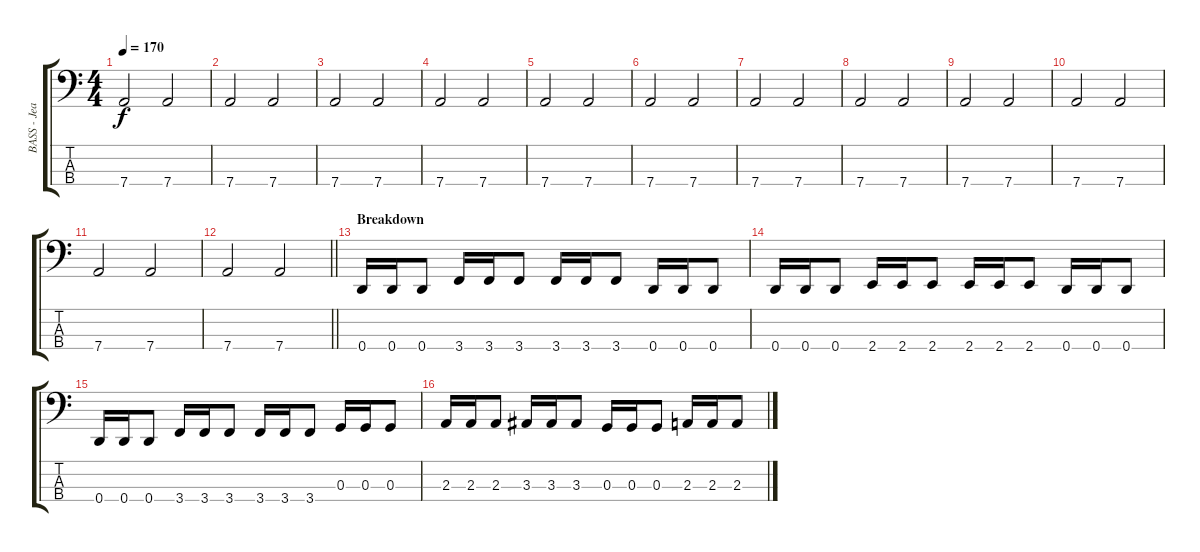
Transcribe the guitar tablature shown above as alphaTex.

\track ("BASS - Jean Michel Labadie" "BASS - Jea") {instrument electricbasspick}
\staff {score tabs}
\tuning (F2 C2 G1 D1) {hide}
\ts (4 4)
\tempo 170
\clef f4
\ks c
7.4.2{dy f} 7.4.2 |
7.4.2 7.4.2 |
7.4.2 7.4.2 |
7.4.2 7.4.2 |
7.4.2 7.4.2 |
7.4.2 7.4.2 |
7.4.2 7.4.2 |
7.4.2 7.4.2 |
7.4.2 7.4.2 |
7.4.2 7.4.2 |
7.4.2 7.4.2 |
\barLineRight lightlight
7.4.2 7.4.2 |
\section ("" "Breakdown")
0.4.16 0.4.16 0.4.8 3.4.16 3.4.16 3.4.8 3.4.16 3.4.16 3.4.8 0.4.16 0.4.16 0.4.8 |
0.4.16 0.4.16 0.4.8 2.4.16 2.4.16 2.4.8 2.4.16 2.4.16 2.4.8 0.4.16 0.4.16 0.4.8 |
0.4.16 0.4.16 0.4.8 3.4.16 3.4.16 3.4.8 3.4.16 3.4.16 3.4.8 0.3.16 0.3.16 0.3.8 |
2.3.16 2.3.16 2.3.8 3.3.16 3.3.16 3.3.8 0.3.16 0.3.16 0.3.8 2.3.16 2.3.16 2.3.8
